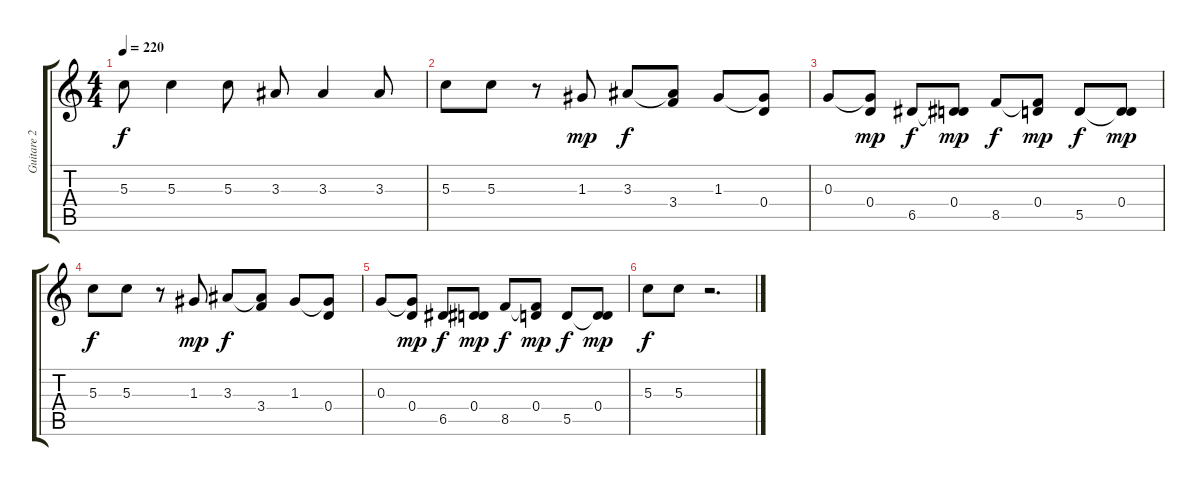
\track ("Guitare 2" "Guitare 2") {instrument distortionguitar}
\staff {score tabs}
\tuning (E4 B3 G3 D3 A2 E2) {hide}
\ts (4 4)
\tempo 220
\clef g2
\ks c
5.3.8{dy f} 5.3.4 5.3.8 3.3.8 3.3.4 3.3.8 |
5.3.8 5.3.8 r.8 1.3.8{dy mp} 3.3.8{dy f} (3.3{t} 3.4).8 1.3.8 (1.3{t} 0.4).8 |
0.3.8 (0.3{t} 0.4).8{dy mp} 6.5.8{dy f} (0.4 6.5{t}).8{dy mp} 8.5.8{dy f} (0.4 8.5{t}).8{dy mp} 5.5.8{dy f} (0.4 5.5{t}).8{dy mp} |
5.3.8{dy f} 5.3.8 r.8 1.3.8{dy mp} 3.3.8{dy f} (3.3{t} 3.4).8 1.3.8 (1.3{t} 0.4).8 |
0.3.8 (0.3{t} 0.4).8{dy mp} 6.5.8{dy f} (0.4 6.5{t}).8{dy mp} 8.5.8{dy f} (0.4 8.5{t}).8{dy mp} 5.5.8{dy f} (0.4 5.5{t}).8{dy mp} |
5.3.8{dy f} 5.3.8 r.2{d}
